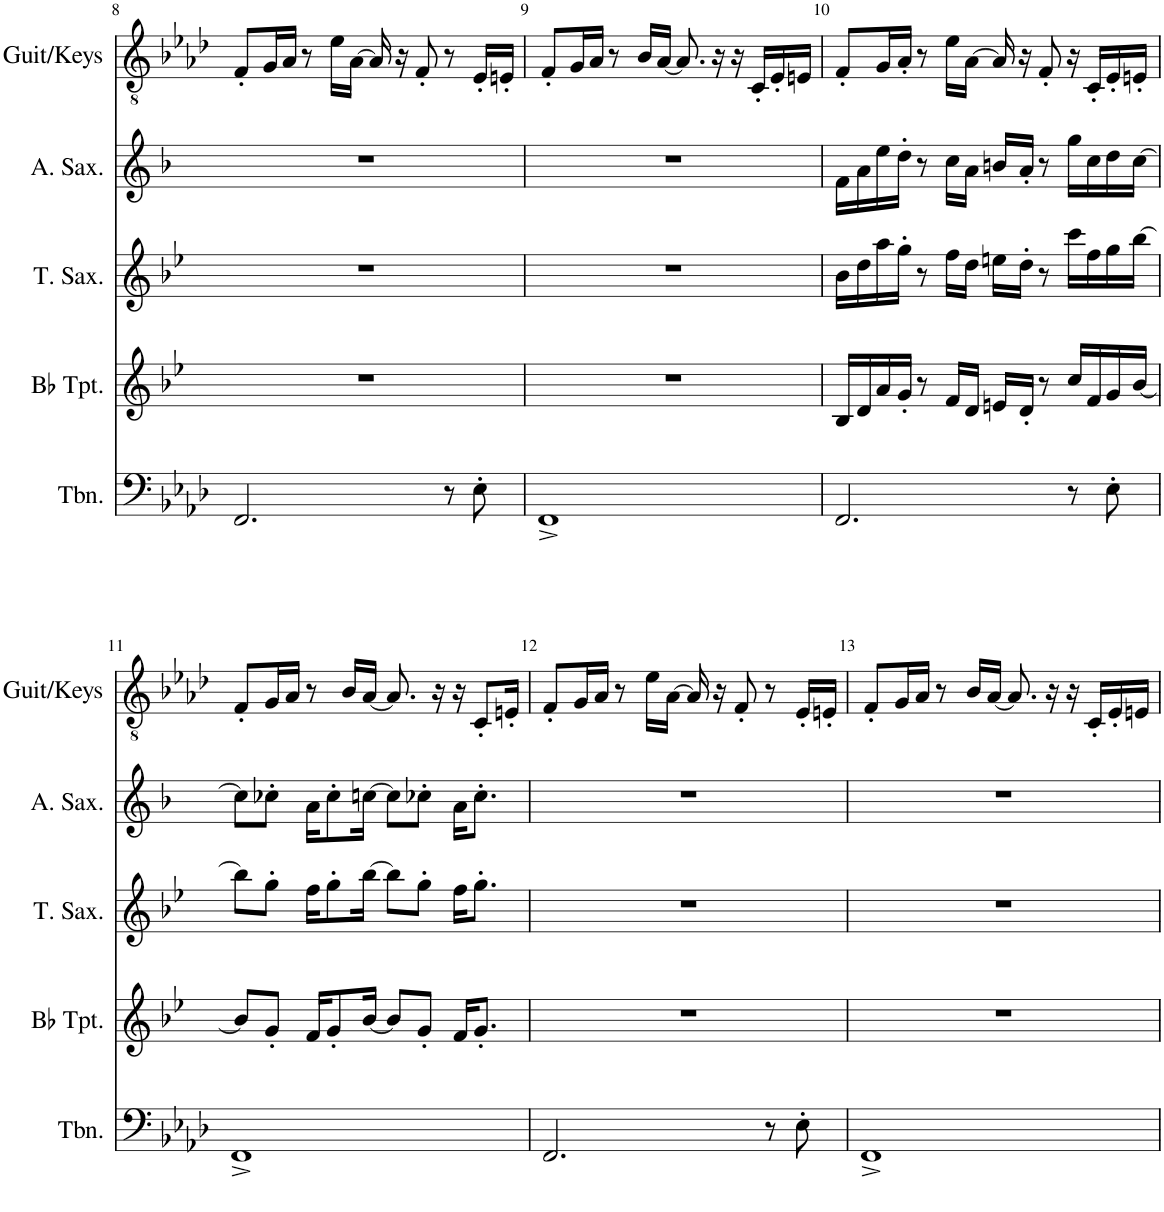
**kern	**kern	**kern	**kern	**kern
*part5	*part4	*part3	*part2	*part1
*staff5	*staff4	*staff3	*staff2	*staff1
*I"Trombone	*I"Bb Trumpet	*I"Tenor Saxophone	*I"Alto Saxophone	*I"Guit/Keys
*I'Tbn.	*I'Bb Tpt.	*I'T. Sax.	*I'A. Sax.	*I'Guit/Keys
!!LO:PB:g=z
*clefF4	*clefG2	*clefG2	*clefG2	*clefGv2
*	*Trd1c2	*Trd8c14	*Trd5c9	*
*k[b-e-a-d-]	*k[b-e-]	*k[b-e-]	*k[b-]	*k[b-e-a-d-]
*M4/4	*M4/4	*M4/4	*M4/4	*M4/4
=8	=8	=8	=8	=8
2.FF/	1r	1r	1r	8F'/L
.	.	.	.	16G/L
.	.	.	.	16A-/JJ
.	.	.	.	8r
.	.	.	.	16e-\LL
.	.	.	.	[16A-\JJ
.	.	.	.	16A-/]
.	.	.	.	16r
.	.	.	.	8F'/
8r	.	.	.	8r
8E-'\	.	.	.	16E-'/LL
.	.	.	.	16En'/JJ
=9	=9	=9	=9	=9
1FF^	1r	1r	1r	8F'/L
.	.	.	.	16G/L
.	.	.	.	16A-/JJ
.	.	.	.	8r
.	.	.	.	16B-/LL
.	.	.	.	[16A-/JJ
.	.	.	.	8.A-/]
.	.	.	.	16r
.	.	.	.	16r
.	.	.	.	16C'/LL
.	.	.	.	16E-'/
.	.	.	.	16En/JJ
=10	=10	=10	=10	=10
2.FF/	16B-/LL	16b-\LL	16f\LL	8F'/L
.	16d/	16dd\	16a\	.
.	16a/	16aa\	16ee\	16G/L
.	16g'/JJ	16gg'\JJ	16dd'\JJ	16A-'/JJ
.	8r	8r	8r	8r
.	16f/LL	16ff\LL	16cc\LL	16e-\LL
.	16d/JJ	16dd\JJ	16a\JJ	[16A-\JJ
.	16en/LL	16een\LL	16bn/LL	16A-/]
.	16d'/JJ	16dd'\JJ	16a'/JJ	16r
.	8r	8r	8r	8F'/
8r	16cc/LL	16ccc\LL	16gg\LL	16r
.	16f/	16ff\	16cc\	16C'/LL
8E-'\	16g/	16gg\	16dd\	16E-'/
.	[16b-/JJ	[16bb-\JJ	[16cc\JJ	16En'/JJ
!!LO:LB:g=z
=11	=11	=11	=11	=11
1FF^	8b-/L]	8bb-\L]	8cc\L]	8F'/L
.	8g'/J	8gg'\J	8cc-X'\J	16G/L
.	.	.	.	16A-/JJ
.	16f/KL	16ff\KL	16a\KL	8r
.	8g'/	8gg'\	8cc-'\	.
.	.	.	.	16B-/LL
.	[16b-/Jk	[16bb-\Jk	[16ccn\Jk	[16A-/JJ
.	8b-/L]	8bb-\L]	8cc\L]	8.A-/]
.	8g'/J	8gg'\J	8cc-X'\J	.
.	.	.	.	16r
.	16f/KL	16ff\KL	16a\KL	16r
.	8.g'/J	8.gg'\J	8.cc-'\J	8C'/L
.	.	.	.	16En'/Jk
=12	=12	=12	=12	=12
2.FF/	1r	1r	1r	8F'/L
.	.	.	.	16G/L
.	.	.	.	16A-/JJ
.	.	.	.	8r
.	.	.	.	16e-\LL
.	.	.	.	[16A-\JJ
.	.	.	.	16A-/]
.	.	.	.	16r
.	.	.	.	8F'/
8r	.	.	.	8r
8E-'\	.	.	.	16E-'/LL
.	.	.	.	16En'/JJ
=13	=13	=13	=13	=13
1FF^	1r	1r	1r	8F'/L
.	.	.	.	16G/L
.	.	.	.	16A-/JJ
.	.	.	.	8r
.	.	.	.	16B-/LL
.	.	.	.	[16A-/JJ
.	.	.	.	8.A-/]
.	.	.	.	16r
.	.	.	.	16r
.	.	.	.	16C'/LL
.	.	.	.	16E-'/
.	.	.	.	16En/JJ
=	=	=	=	=
*-	*-	*-	*-	*-
